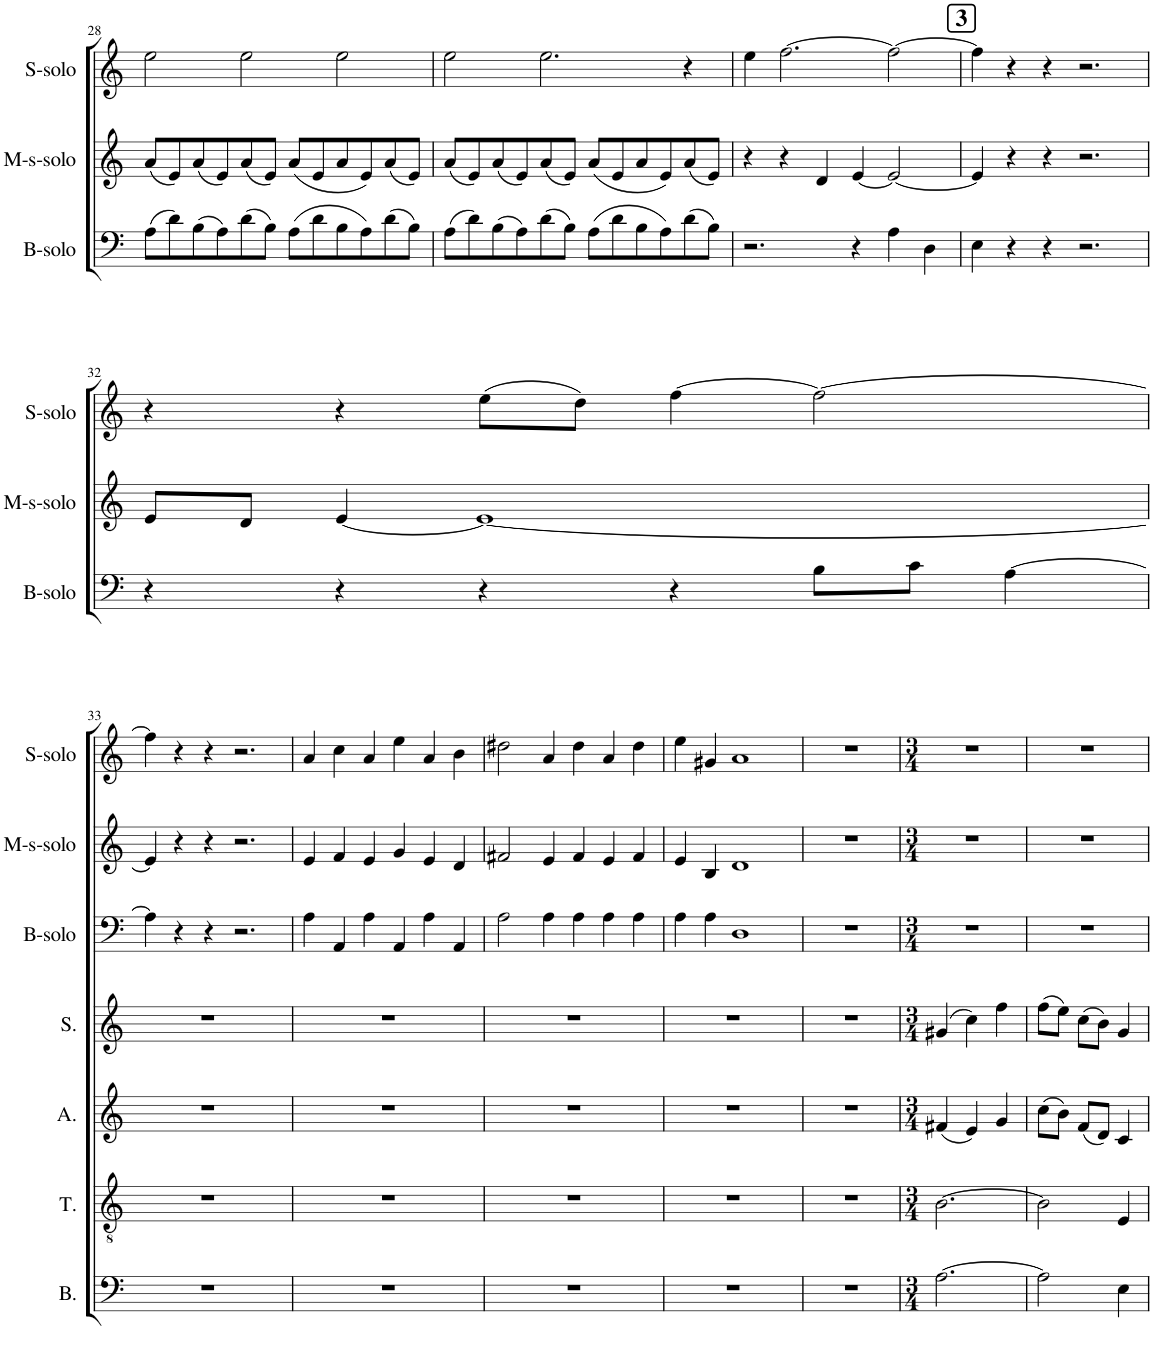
**kern	**kern	**kern	**kern	**kern	**kern	**kern
*part7	*part6	*part5	*part4	*part3	*part2	*part1
*staff7	*staff6	*staff5	*staff4	*staff3	*staff2	*staff1
*I"Bass	*I"Tenor	*I"Alto	*I"Soprano	*I"B-solo	*I"M-s-solo	*I"S-solo
*I'B.	*I'T.	*I'A.	*I'S.	*I'B-solo	*I'M-s-solo	*I'S-solo
!!LO:PB:g=z
*clefF4	*clefGv2	*clefG2	*clefG2	*clefF4	*clefG2	*clefG2
*	*	*	*	*	*	*ITrd-7c-12
*k[]	*k[]	*k[]	*k[]	*k[]	*k[]	*k[]
*M6/4	*M6/4	*M6/4	*M6/4	*M6/4	*M6/4	*M6/4
=28	=28	=28	=28	=28	=28	=28
1.r	1.r	1.r	1.r	(8A\L	(8a/L	2ee\
.	.	.	.	8d\)	8e/)	.
.	.	.	.	(8B\	(8a/	.
.	.	.	.	8A\)	8e/)	.
.	.	.	.	(8d\	(8a/	2ee\
.	.	.	.	8B\J)	8e/J)	.
.	.	.	.	(8A\L	(8a/L	.
.	.	.	.	8d\	8e/	.
.	.	.	.	8B\	8a/	2ee\
.	.	.	.	8A\)	8e/)	.
.	.	.	.	(8d\	(8a/	.
.	.	.	.	8B\J)	8e/J)	.
=29	=29	=29	=29	=29	=29	=29
1.r	1.r	1.r	1.r	(8A\L	(8a/L	2ee\
.	.	.	.	8d\)	8e/)	.
.	.	.	.	(8B\	(8a/	.
.	.	.	.	8A\)	8e/)	.
.	.	.	.	(8d\	(8a/	2.ee\
.	.	.	.	8B\J)	8e/J)	.
.	.	.	.	(8A\L	(8a/L	.
.	.	.	.	8d\	8e/	.
.	.	.	.	8B\	8a/	.
.	.	.	.	8A\)	8e/)	.
.	.	.	.	(8d\	(8a/	4r
.	.	.	.	8B\J)	8e/J)	.
=30	=30	=30	=30	=30	=30	=30
1.r	1.r	1.r	1.r	2.r	4r	4ee\
.	.	.	.	.	4r	[2.ff\
.	.	.	.	.	4d/	.
.	.	.	.	4r	[4e/	.
.	.	.	.	4A\	2e/_	2ff\_
.	.	.	.	4D\	.	.
!!LO:REH:place=s1:a:B:cj:fs=14:t=3
=31	=31	=31	=31	=31	=31	=31
1.r	1.r	1.r	1.r	4E\	4e/]	4ff\]
.	.	.	.	4r	4r	4r
.	.	.	.	4r	4r	4r
.	.	.	.	2.r	2.r	2.r
!!LO:LB:g=z
=32	=32	=32	=32	=32	=32	=32
1.r	1.r	1.r	1.r	4r	8e/L	4r
.	.	.	.	.	8d/J	.
.	.	.	.	4r	[4e/	4r
.	.	.	.	4r	1e_	(8ee\L
.	.	.	.	.	.	8dd\J)
.	.	.	.	4r	.	[4ff\
.	.	.	.	8B\L	.	2ff\_
.	.	.	.	8c\J	.	.
.	.	.	.	[4A\	.	.
!!LO:LB:g=z
=33	=33	=33	=33	=33	=33	=33
1.r	1.r	1.r	1.r	4A\]	4e/]	4ff\]
.	.	.	.	4r	4r	4r
.	.	.	.	4r	4r	4r
.	.	.	.	2.r	2.r	2.r
=34	=34	=34	=34	=34	=34	=34
1.r	1.r	1.r	1.r	4A\	4e/	4a/
.	.	.	.	4AA/	4f/	4cc\
.	.	.	.	4A\	4e/	4a/
.	.	.	.	4AA/	4g/	4ee\
.	.	.	.	4A\	4e/	4a/
.	.	.	.	4AA/	4d/	4b\
=35	=35	=35	=35	=35	=35	=35
1.r	1.r	1.r	1.r	2A\	2f#X/	2dd#X\
.	.	.	.	4A\	4e/	4a/
.	.	.	.	4A\	4f#/	4dd#\
.	.	.	.	4A\	4e/	4a/
.	.	.	.	4A\	4f#/	4dd#\
=36	=36	=36	=36	=36	=36	=36
1.r	1.r	1.r	1.r	4A\	4e/	4ee\
.	.	.	.	4A\	4B/	4g#X/
.	.	.	.	1D	1d	1a
=37	=37	=37	=37	=37	=37	=37
1.r	1.r	1.r	1.r	1.r	1.r	1.r
=38	=38	=38	=38	=38	=38	=38
*M3/4	*M3/4	*M3/4	*M3/4	*M3/4	*M3/4	*M3/4
[2.A\	[2.B\	(4f#X/	(4g#X/	2.r	2.r	2.r
.	.	4e/)	4cc\)	.	.	.
.	.	4g/	4ff\	.	.	.
=39	=39	=39	=39	=39	=39	=39
2A\]	2B\]	(8cc\L	(8ff\L	2.r	2.r	2.r
.	.	8b\J)	8ee\J)	.	.	.
.	.	(8f/L	(8cc\L	.	.	.
.	.	8d/J)	8b\J)	.	.	.
4E\	4E/	4c/	4g/	.	.	.
=	=	=	=	=	=	=
*-	*-	*-	*-	*-	*-	*-
